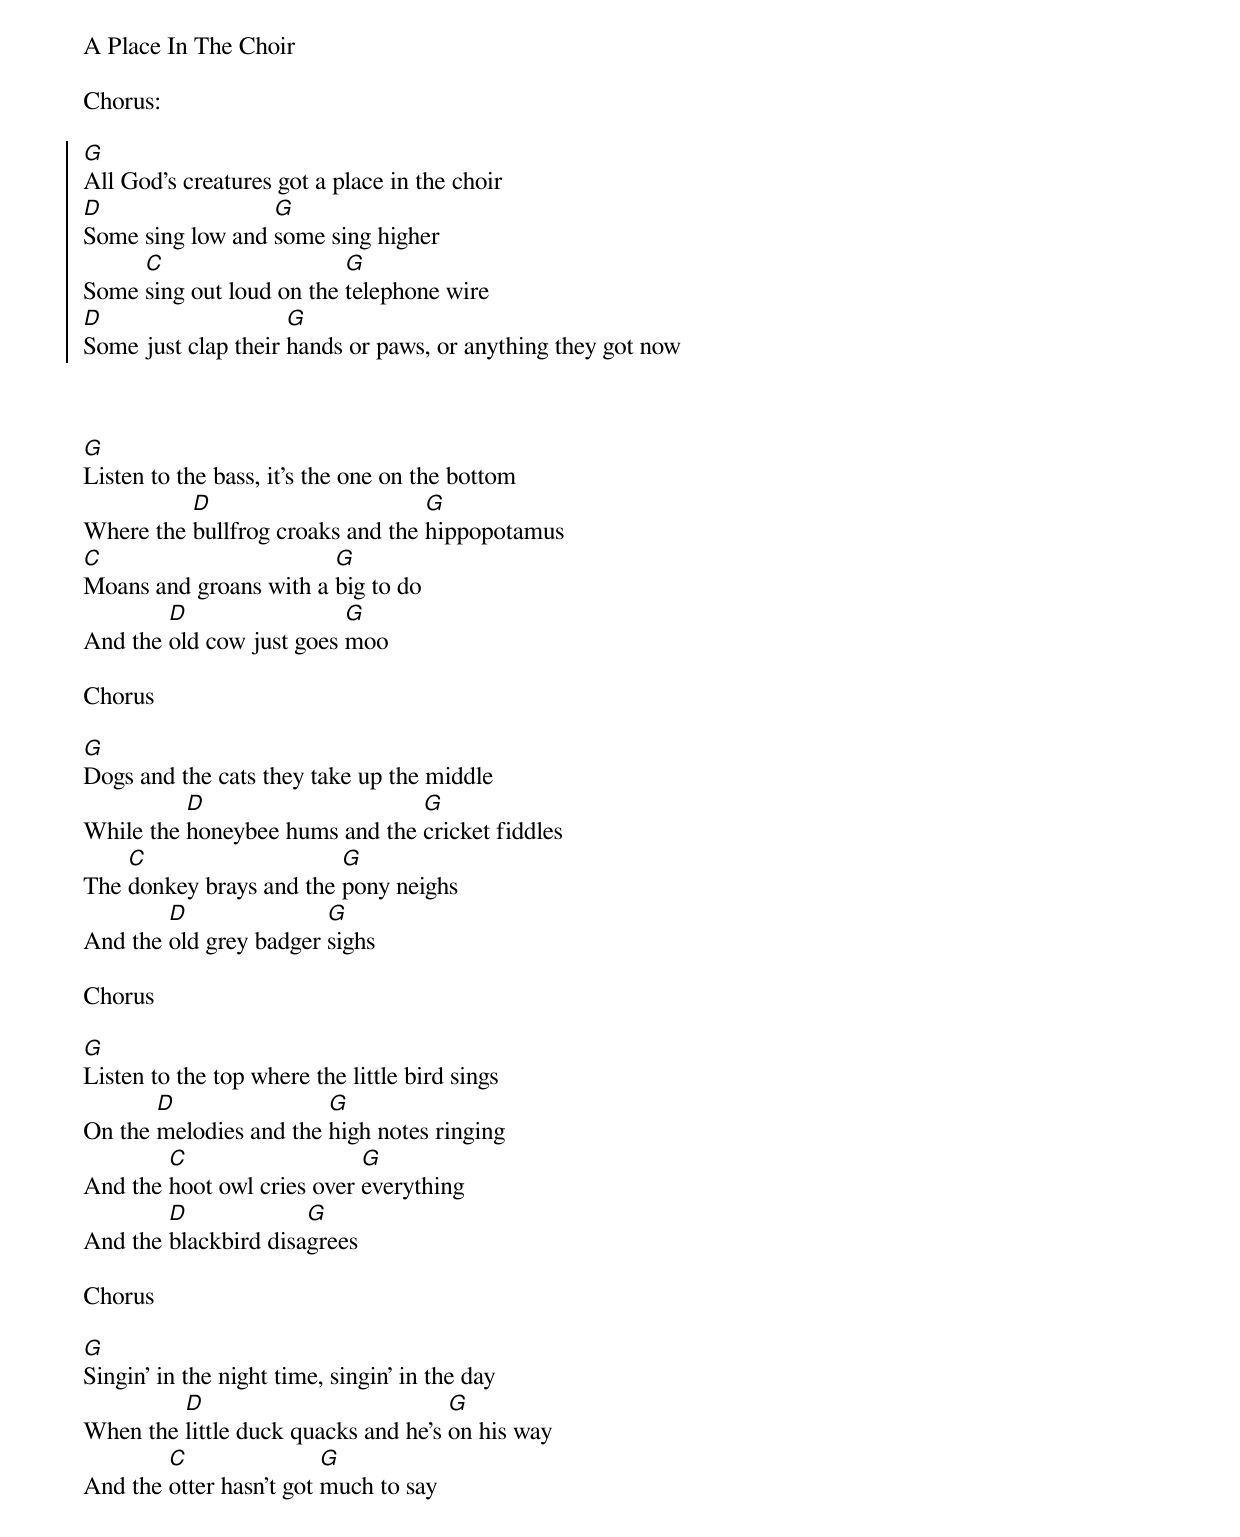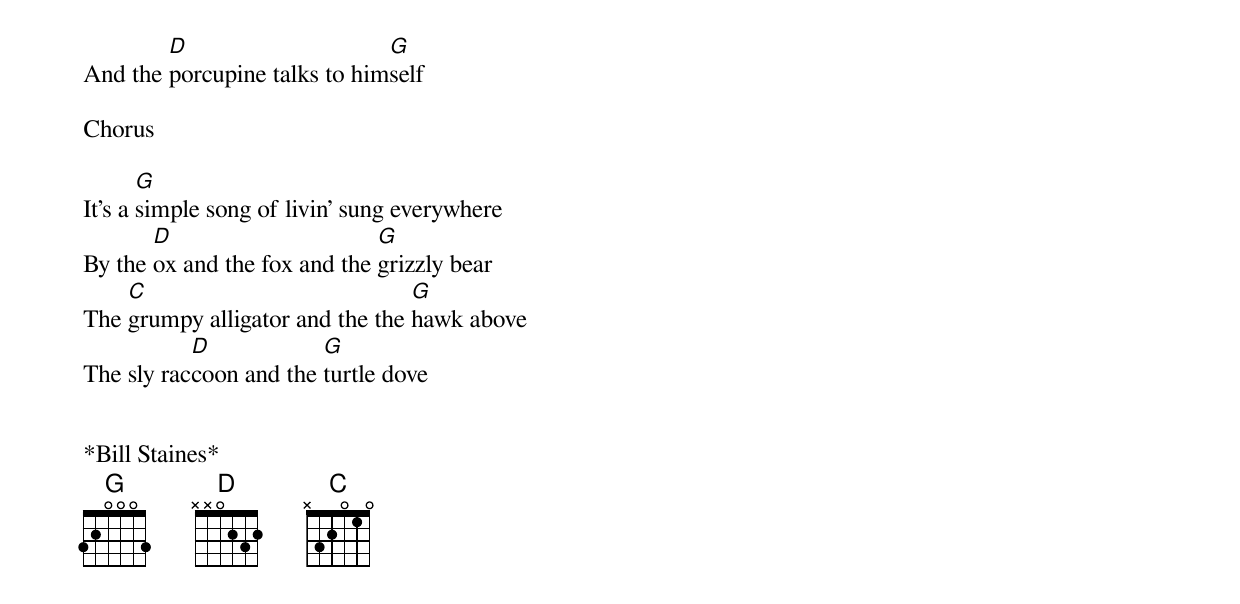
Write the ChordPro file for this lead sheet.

A Place In The Choir

Chorus:

{start_of_chorus}
[G]All God's creatures got a place in the choir
[D]Some sing low and [G]some sing higher
Some [C]sing out loud on the [G]telephone wire
[D]Some just clap their [G]hands or paws, or anything they got now
{end_of_chorus}



{start_of_verse}
[G]Listen to the bass, it's the one on the bottom
Where the [D]bullfrog croaks and the [G]hippopotamus
[C]Moans and groans with a [G]big to do
And the [D]old cow just goes [G]moo
{end_of_verse}

Chorus

{start_of_verse}
[G]Dogs and the cats they take up the middle
While the [D]honeybee hums and the [G]cricket fiddles
The [C]donkey brays and the [G]pony neighs
And the [D]old grey badger [G]sighs
{end_of_verse}

Chorus

{start_of_verse}
[G]Listen to the top where the little bird sings
On the [D]melodies and the [G]high notes ringing
And the [C]hoot owl cries over [G]everything
And the [D]blackbird disa[G]grees
{end_of_verse}

Chorus

{start_of_verse}
[G]Singin' in the night time, singin' in the day
When the [D]little duck quacks and he's [G]on his way
And the [C]otter hasn't got [G]much to say
And the [D]porcupine talks to him[G]self
{end_of_verse}

Chorus

{start_of_verse}
It's a [G]simple song of livin' sung everywhere
By the [D]ox and the fox and the [G]grizzly bear
The [C]grumpy alligator and the the [G]hawk above
The sly rac[D]coon and the [G]turtle dove
{end_of_verse}


*Bill Staines*
